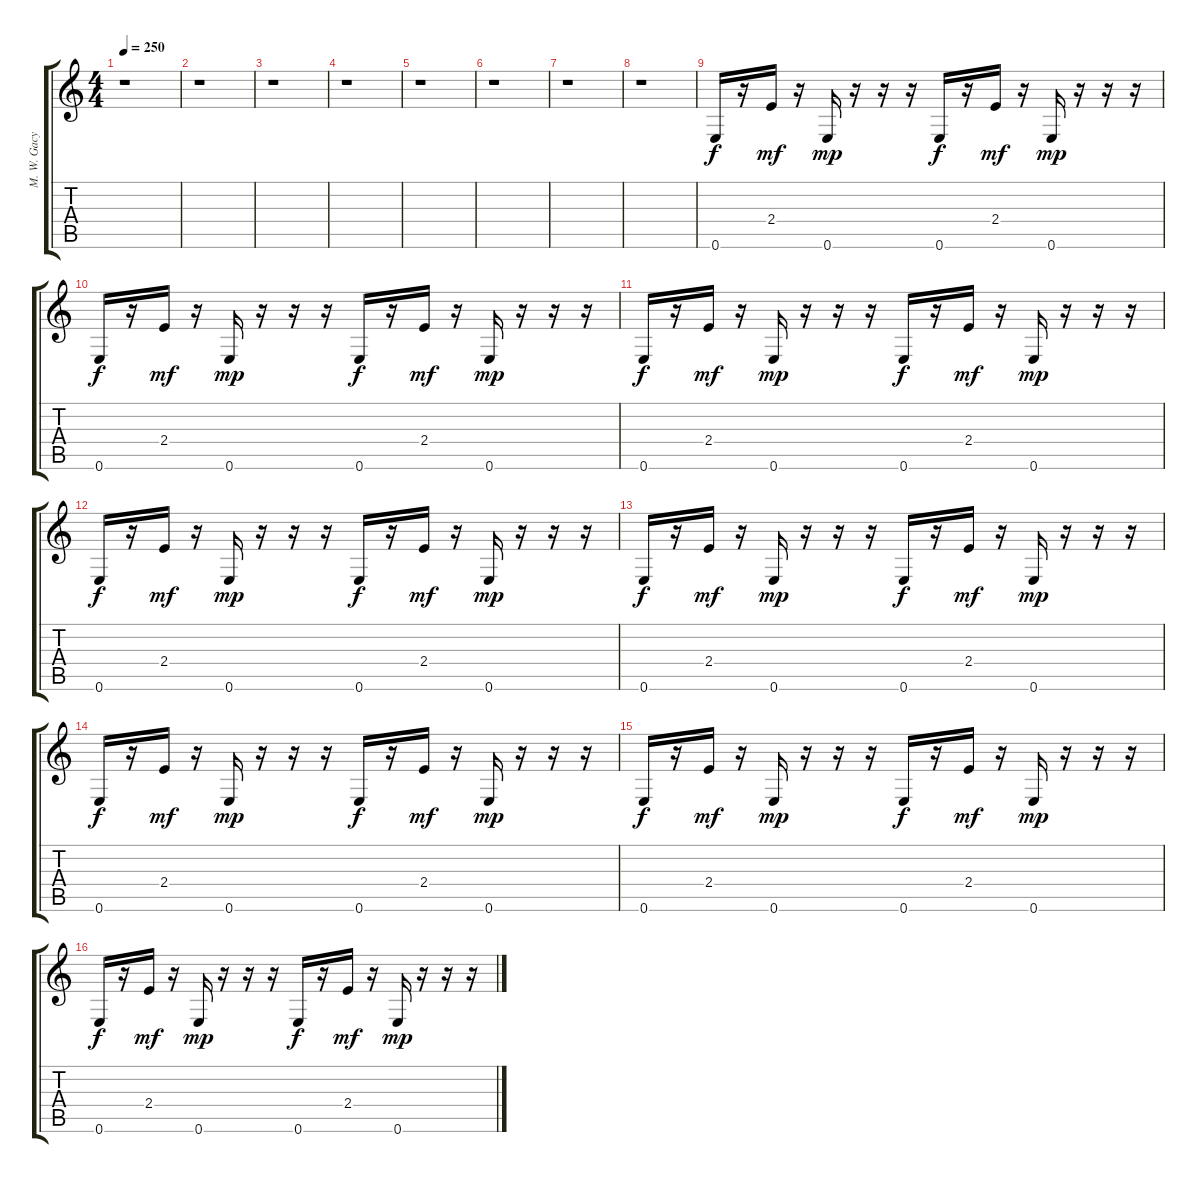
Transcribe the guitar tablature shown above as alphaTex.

\track ("M. W. Gacy" "M. W. Gacy") {instrument synthbass1}
\staff {score tabs}
\tuning (E4 B3 G3 D3 A2 E2) {hide}
\ts (4 4)
\tempo 250
\clef g2
\ks c
r.1{dy f} |
r.1 |
r.1 |
r.1 |
r.1 |
r.1 |
r.1 |
r.1 |
0.6.16 r.16 2.4.16{dy mf} r.16 0.6.16{dy mp} r.16 r.16 r.16 0.6.16{dy f} r.16 2.4.16{dy mf} r.16 0.6.16{dy mp} r.16 r.16 r.16 |
0.6.16{dy f} r.16 2.4.16{dy mf} r.16 0.6.16{dy mp} r.16 r.16 r.16 0.6.16{dy f} r.16 2.4.16{dy mf} r.16 0.6.16{dy mp} r.16 r.16 r.16 |
0.6.16{dy f} r.16 2.4.16{dy mf} r.16 0.6.16{dy mp} r.16 r.16 r.16 0.6.16{dy f} r.16 2.4.16{dy mf} r.16 0.6.16{dy mp} r.16 r.16 r.16 |
0.6.16{dy f} r.16 2.4.16{dy mf} r.16 0.6.16{dy mp} r.16 r.16 r.16 0.6.16{dy f} r.16 2.4.16{dy mf} r.16 0.6.16{dy mp} r.16 r.16 r.16 |
0.6.16{dy f} r.16 2.4.16{dy mf} r.16 0.6.16{dy mp} r.16 r.16 r.16 0.6.16{dy f} r.16 2.4.16{dy mf} r.16 0.6.16{dy mp} r.16 r.16 r.16 |
0.6.16{dy f} r.16 2.4.16{dy mf} r.16 0.6.16{dy mp} r.16 r.16 r.16 0.6.16{dy f} r.16 2.4.16{dy mf} r.16 0.6.16{dy mp} r.16 r.16 r.16 |
0.6.16{dy f} r.16 2.4.16{dy mf} r.16 0.6.16{dy mp} r.16 r.16 r.16 0.6.16{dy f} r.16 2.4.16{dy mf} r.16 0.6.16{dy mp} r.16 r.16 r.16 |
0.6.16{dy f} r.16 2.4.16{dy mf} r.16 0.6.16{dy mp} r.16 r.16 r.16 0.6.16{dy f} r.16 2.4.16{dy mf} r.16 0.6.16{dy mp} r.16 r.16 r.16
